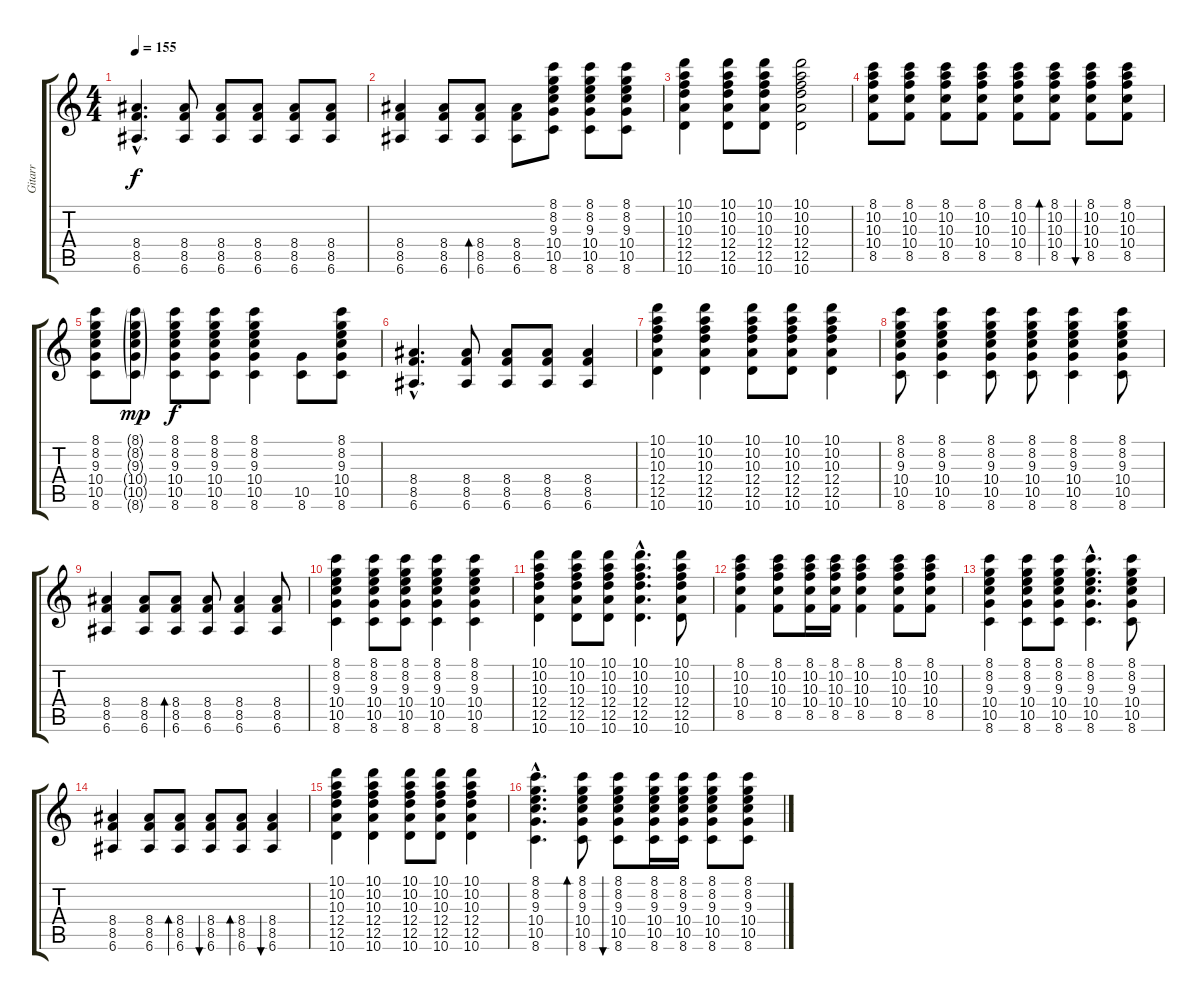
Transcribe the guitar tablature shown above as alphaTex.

\track ("Gitarr" "Gitarr") {instrument electricguitarclean}
\staff {score tabs}
\tuning (E4 B3 G3 D3 A2 E2) {hide}
\ts (4 4)
\tempo 155
\clef g2
\ks c
(8.4{hac} 8.5{hac} 6.6{hac}).4{d dy f} (8.4 8.5 6.6).8 (8.4 8.5 6.6).8 (8.4 8.5 6.6).8 (8.4 8.5 6.6).8 (8.4 8.5 6.6).8 |
(8.4 8.5 6.6).4 (8.4 8.5 6.6).8 (8.4 8.5 6.6).8{bd 240} (8.4 8.5 6.6).8 (8.1 8.2 9.3 10.4 10.5 8.6).8 (8.1 8.2 9.3 10.4 10.5 8.6).8 (8.1 8.2 9.3 10.4 10.5 8.6).8 |
(10.1 10.2 10.3 12.4 12.5 10.6).4 (10.1 10.2 10.3 12.4 12.5 10.6).8 (10.1 10.2 10.3 12.4 12.5 10.6).8 (10.1 10.2 10.3 12.4 12.5 10.6).2 |
(8.1 10.2 10.3 10.4 8.5).8 (8.1 10.2 10.3 10.4 8.5).8 (8.1 10.2 10.3 10.4 8.5).8 (8.1 10.2 10.3 10.4 8.5).8 (8.1 10.2 10.3 10.4 8.5).8 (8.1 10.2 10.3 10.4 8.5).8{bd 240} (8.1 10.2 10.3 10.4 8.5).8{bu 240} (8.1 10.2 10.3 10.4 8.5).8 |
(8.1 8.2 9.3 10.4 10.5 8.6).8 (8.1{g} 8.2{g} 9.3{g} 10.4{g} 10.5{g} 8.6{g}).8{dy mp} (8.1 8.2 9.3 10.4 10.5 8.6).8{dy f} (8.1 8.2 9.3 10.4 10.5 8.6).8 (8.1 8.2 9.3 10.4 10.5 8.6).4 (10.5 8.6).8 (8.1 8.2 9.3 10.4 10.5 8.6).8 |
(8.4{hac} 8.5{hac} 6.6{hac}).4{d} (8.4 8.5 6.6).8 (8.4 8.5 6.6).8 (8.4 8.5 6.6).8 (8.4 8.5 6.6).4 |
(10.1 10.2 10.3 12.4 12.5 10.6).4 (10.1 10.2 10.3 12.4 12.5 10.6).4 (10.1 10.2 10.3 12.4 12.5 10.6).8 (10.1 10.2 10.3 12.4 12.5 10.6).8 (10.1 10.2 10.3 12.4 12.5 10.6).4 |
(8.1 8.2 9.3 10.4 10.5 8.6).8 (8.1 8.2 9.3 10.4 10.5 8.6).4 (8.1 8.2 9.3 10.4 10.5 8.6).8 (8.1 8.2 9.3 10.4 10.5 8.6).8 (8.1 8.2 9.3 10.4 10.5 8.6).4 (8.1 8.2 9.3 10.4 10.5 8.6).8 |
(8.4 8.5 6.6).4 (8.4 8.5 6.6).8 (8.4 8.5 6.6).8{bd 240} (8.4 8.5 6.6).8 (8.4 8.5 6.6).4 (8.4 8.5 6.6).8 |
(8.1 8.2 9.3 10.4 10.5 8.6).4 (8.1 8.2 9.3 10.4 10.5 8.6).8 (8.1 8.2 9.3 10.4 10.5 8.6).8 (8.1 8.2 9.3 10.4 10.5 8.6).4 (8.1 8.2 9.3 10.4 10.5 8.6).4 |
(10.1 10.2 10.3 12.4 12.5 10.6).4 (10.1 10.2 10.3 12.4 12.5 10.6).8 (10.1 10.2 10.3 12.4 12.5 10.6).8 (10.1{hac} 10.2{hac} 10.3{hac} 12.4{hac} 12.5{hac} 10.6{hac}).4{d} (10.1 10.2 10.3 12.4 12.5 10.6).8 |
(8.1 10.2 10.3 10.4 8.5).4 (8.1 10.2 10.3 10.4 8.5).8 (8.1 10.2 10.3 10.4 8.5).16 (8.1 10.2 10.3 10.4 8.5).16 (8.1 10.2 10.3 10.4 8.5).4 (8.1 10.2 10.3 10.4 8.5).8 (8.1 10.2 10.3 10.4 8.5).8 |
(8.1 8.2 9.3 10.4 10.5 8.6).4 (8.1 8.2 9.3 10.4 10.5 8.6).8 (8.1 8.2 9.3 10.4 10.5 8.6).8 (8.1{hac} 8.2{hac} 9.3{hac} 10.4{hac} 10.5{hac} 8.6{hac}).4{d} (8.1 8.2 9.3 10.4 10.5 8.6).8 |
(8.4 8.5 6.6).4 (8.4 8.5 6.6).8 (8.4 8.5 6.6).8{bd 240} (8.4 8.5 6.6).8{bu 240} (8.4 8.5 6.6).8{bd 240} (8.4 8.5 6.6).4{bu 240} |
(10.1 10.2 10.3 12.4 12.5 10.6).4 (10.1 10.2 10.3 12.4 12.5 10.6).4 (10.1 10.2 10.3 12.4 12.5 10.6).8 (10.1 10.2 10.3 12.4 12.5 10.6).8 (10.1 10.2 10.3 12.4 12.5 10.6).4 |
(8.1{hac} 8.2{hac} 9.3{hac} 10.4{hac} 10.5{hac} 8.6{hac}).4{d} (8.1 8.2 9.3 10.4 10.5 8.6).8{bd 240} (8.1 8.2 9.3 10.4 10.5 8.6).8{bu 240} (8.1 8.2 9.3 10.4 10.5 8.6).16 (8.1 8.2 9.3 10.4 10.5 8.6).16 (8.1 8.2 9.3 10.4 10.5 8.6).8 (8.1 8.2 9.3 10.4 10.5 8.6).8
